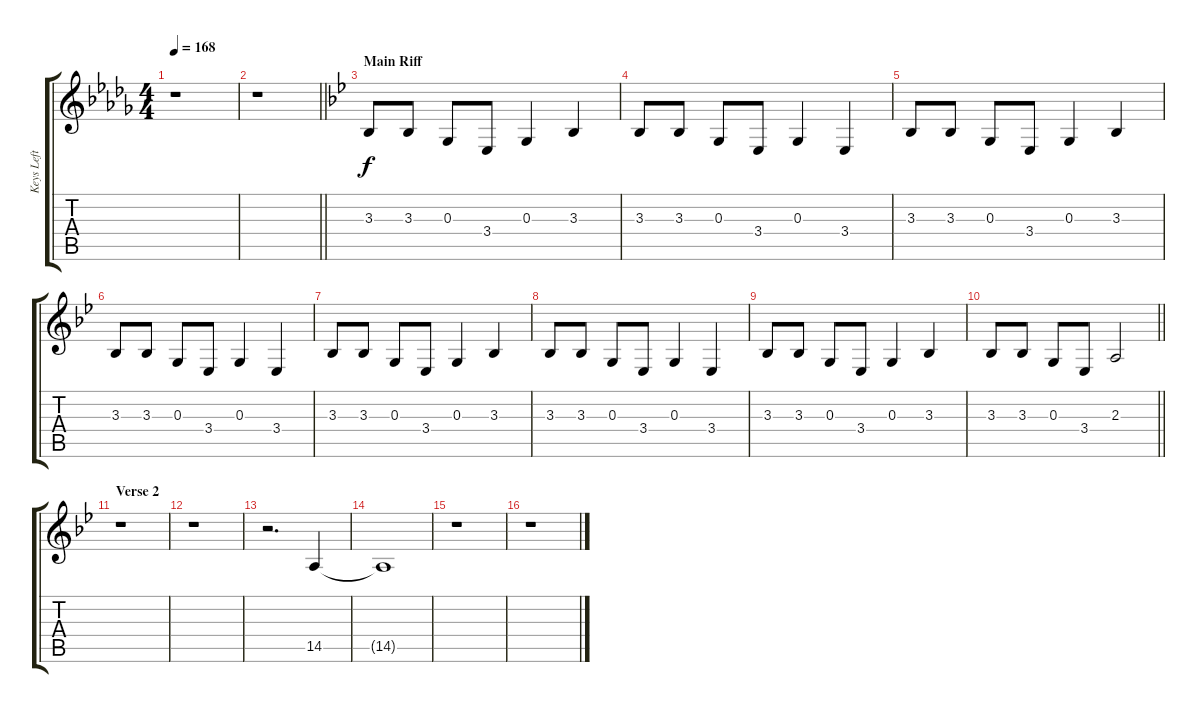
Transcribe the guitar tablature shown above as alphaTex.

\track ("Keys Left Hand" "Keys Left ") {instrument lead2sawtooth}
\staff {score tabs}
\tuning (E4 C4 G3 C3 G2 C2) {hide}
\ts (4 4)
\tempo 168
\clef g2
\ks db
r.1{dy f} |
\barLineRight lightlight
r.1 |
\section ("" "Main Riff")
\ks bb
3.3.8 3.3.8 0.3.8 3.4.8 0.3.4 3.3.4 |
3.3.8 3.3.8 0.3.8 3.4.8 0.3.4 3.4.4 |
3.3.8 3.3.8 0.3.8 3.4.8 0.3.4 3.3.4 |
3.3.8 3.3.8 0.3.8 3.4.8 0.3.4 3.4.4 |
3.3.8 3.3.8 0.3.8 3.4.8 0.3.4 3.3.4 |
3.3.8 3.3.8 0.3.8 3.4.8 0.3.4 3.4.4 |
3.3.8 3.3.8 0.3.8 3.4.8 0.3.4 3.3.4 |
\barLineRight lightlight
3.3.8 3.3.8 0.3.8 3.4.8 2.3.2 |
\section ("" "Verse 2")
r.1 |
r.1 |
r.2{d} 14.5.4 |
14.5{t}.1 |
r.1 |
r.1
